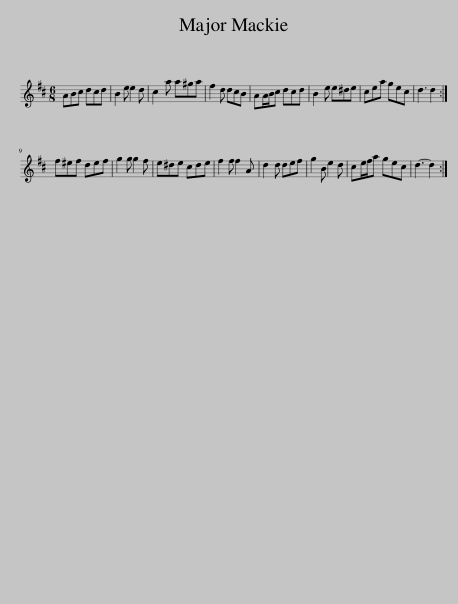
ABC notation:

X:1
L:1/8
M:6/8
I:linebreak $
K:D
V:1 treble
V:1
 ABc dcd | B2 e e2 d | c2 a a^ga | f2 d dcB | AA/B/c dcd | %5
 B2 e e^de | cea gec | d3 d2 :|$ f^ef def | g2 g g2 f | %10
 e^de cde | f2 f f2 A | d2 d def | g2 B e2 d | ce/f/a gec | %15
 d3- d2 :| %16
